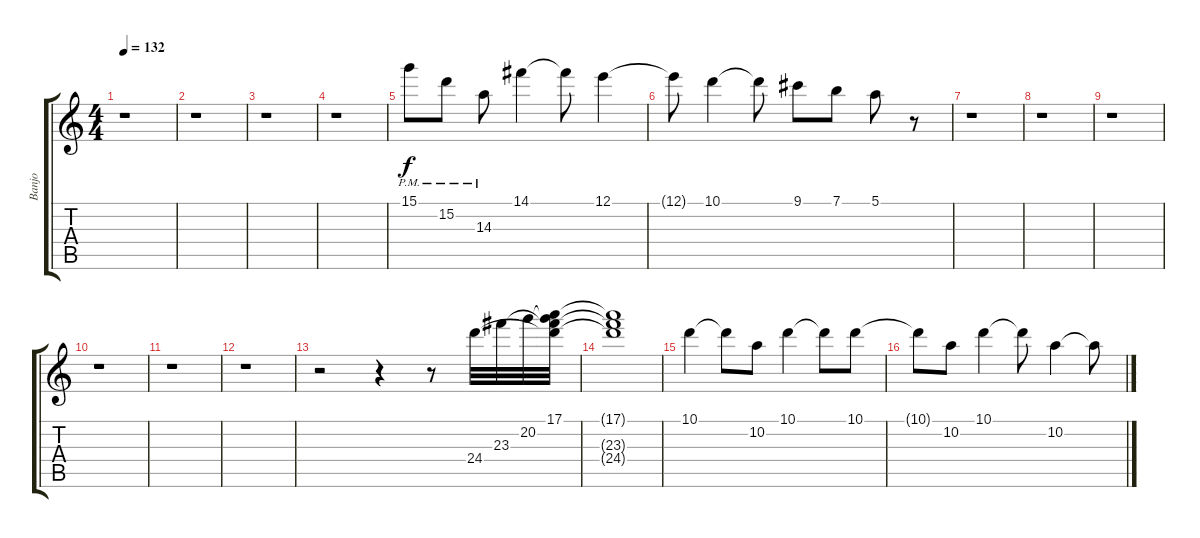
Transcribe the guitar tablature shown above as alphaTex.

\track ("Banjo" "Banjo") {instrument banjo}
\staff {score tabs}
\tuning (E4 B3 G3 D3 A2 E2) {hide}
\displaytranspose 12
\ts (4 4)
\tempo 132
\clef g2
\ks c
r.1{dy f} |
r.1 |
r.1 |
r.1 |
15.1{pm}.8 15.2{pm}.8 14.3{pm}.8 14.1.4 14.1{t}.8 12.1.4 |
12.1{t}.8 10.1.4 10.1{t}.8 9.1.8 7.1.8 5.1.8 r.8 |
r.1 |
r.1 |
r.1 |
r.1 |
r.1 |
r.1 |
r.2 r.4 r.8 24.4.32 23.3.32 20.2.32 (17.1 20.2{t} 23.3{t} 24.4{t}).32 |
(17.1{t} 23.3{t} 24.4{t}).1 |
10.1.4 10.1{t}.8 10.2.8 10.1.4 10.1{t}.8 10.1.8 |
10.1{t}.8 10.2.8 10.1.4 10.1{t}.8 10.2.4 10.2{t}.8
